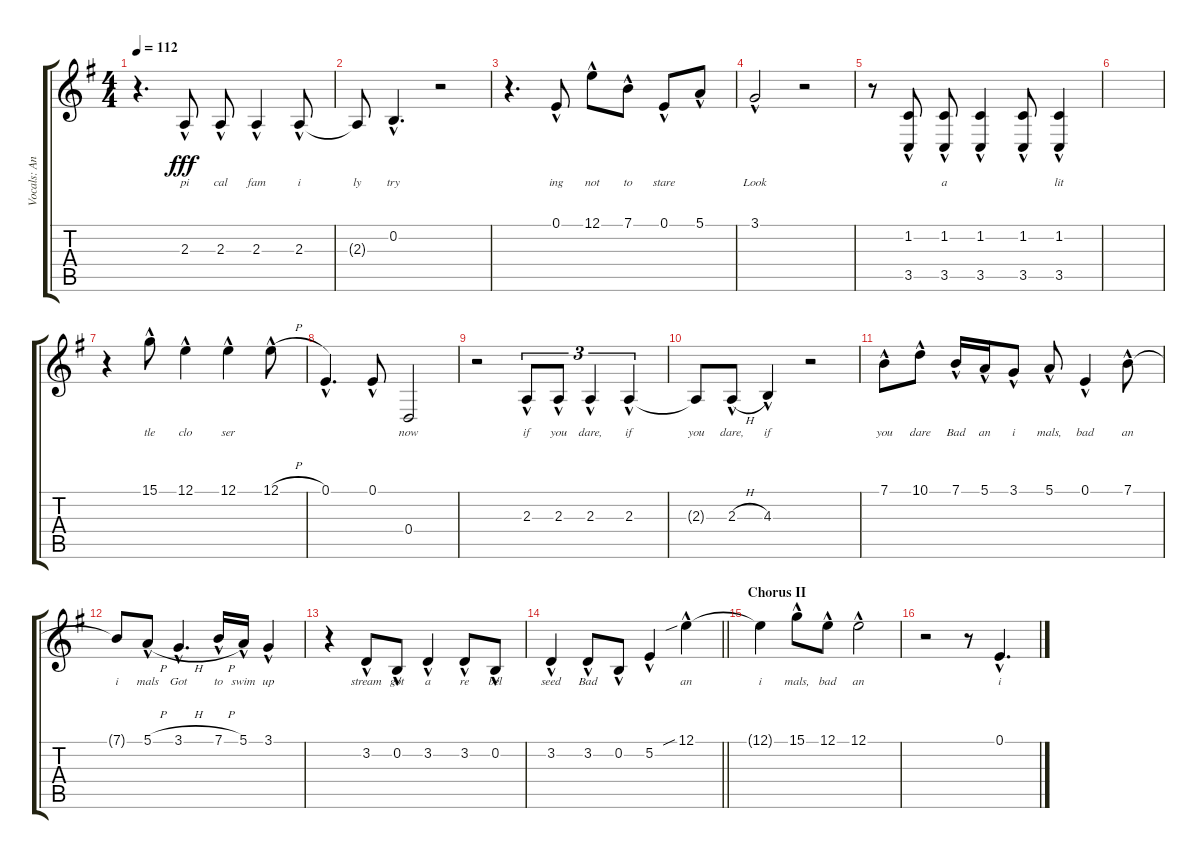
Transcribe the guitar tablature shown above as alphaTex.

\track ("Vocals: Ann" "Vocals: An") {instrument lead2sawtooth}
\staff {score tabs}
\tuning (E4 B3 G3 D3 A2 E2) {hide}
\ts (4 4)
\tempo 112
\clef g2
\ks g
r.4{d dy fff} 2.3{hac}.8{lyrics (0 "pi") lyrics (1 "") lyrics (2 "") lyrics (3 "") lyrics (4 "")} 2.3{hac}.8{lyrics (0 "cal") lyrics (1 "") lyrics (2 "") lyrics (3 "") lyrics (4 "")} 2.3{hac}.4{lyrics (0 "fam") lyrics (1 "") lyrics (2 "") lyrics (3 "") lyrics (4 "")} 2.3{hac}.8{lyrics (0 "i") lyrics (1 "") lyrics (2 "") lyrics (3 "") lyrics (4 "")} |
2.3{t}.8{lyrics (0 "ly") lyrics (1 "") lyrics (2 "") lyrics (3 "") lyrics (4 "")} 0.2{hac}.4{d lyrics (0 "try") lyrics (1 "") lyrics (2 "") lyrics (3 "") lyrics (4 "")} r.2 |
r.4{d} 0.1{hac}.8{lyrics (0 "ing") lyrics (1 "") lyrics (2 "") lyrics (3 "") lyrics (4 "")} 12.1{hac}.8{lyrics (0 "not") lyrics (1 "") lyrics (2 "") lyrics (3 "") lyrics (4 "")} 7.1{hac}.8{lyrics (0 "to") lyrics (1 "") lyrics (2 "") lyrics (3 "") lyrics (4 "")} 0.1{hac}.8{lyrics (0 "stare") lyrics (1 "") lyrics (2 "") lyrics (3 "") lyrics (4 "")} 5.1{hac}.8{lyrics (0 "") lyrics (1 "") lyrics (2 "") lyrics (3 "") lyrics (4 "")} |
3.1{hac}.2{lyrics (0 "Look") lyrics (1 "") lyrics (2 "") lyrics (3 "") lyrics (4 "")} r.2 |
r.8 (1.2{hac} 3.5{hac}).8{lyrics (0 "") lyrics (1 "") lyrics (2 "") lyrics (3 "") lyrics (4 "")} (1.2{hac} 3.5{hac}).8{lyrics (0 "a") lyrics (1 "") lyrics (2 "") lyrics (3 "") lyrics (4 "")} (1.2{hac} 3.5{hac}).4{lyrics (0 "") lyrics (1 "") lyrics (2 "") lyrics (3 "") lyrics (4 "")} (1.2{hac} 3.5{hac}).8{lyrics (0 "") lyrics (1 "") lyrics (2 "") lyrics (3 "") lyrics (4 "")} (1.2{hac} 3.5{hac}).4{lyrics (0 "lit") lyrics (1 "") lyrics (2 "") lyrics (3 "") lyrics (4 "")} |
|
r.4 15.1{hac}.8{lyrics (0 "tle") lyrics (1 "") lyrics (2 "") lyrics (3 "") lyrics (4 "")} 12.1{hac}.4{lyrics (0 "clo") lyrics (1 "") lyrics (2 "") lyrics (3 "") lyrics (4 "")} 12.1{hac}.4{lyrics (0 "ser") lyrics (1 "") lyrics (2 "") lyrics (3 "") lyrics (4 "")} 12.1{h hac}.8{lyrics (0 "") lyrics (1 "") lyrics (2 "") lyrics (3 "") lyrics (4 "")} |
0.1{hac}.4{d lyrics (0 "") lyrics (1 "") lyrics (2 "") lyrics (3 "") lyrics (4 "")} 0.1{hac}.8{lyrics (0 "") lyrics (1 "") lyrics (2 "") lyrics (3 "") lyrics (4 "")} 0.4.2{lyrics (0 "now") lyrics (1 "") lyrics (2 "") lyrics (3 "") lyrics (4 "")} |
r.2 2.3{hac}.8{tu (3 2) lyrics (0 "if") lyrics (1 "") lyrics (2 "") lyrics (3 "") lyrics (4 "")} 2.3{hac}.8{tu (3 2) lyrics (0 "you") lyrics (1 "") lyrics (2 "") lyrics (3 "") lyrics (4 "")} 2.3{hac}.4{tu (3 2) lyrics (0 "dare,") lyrics (1 "") lyrics (2 "") lyrics (3 "") lyrics (4 "")} 2.3{hac}.4{tu (3 2) lyrics (0 "if") lyrics (1 "") lyrics (2 "") lyrics (3 "") lyrics (4 "")} |
2.3{t}.8{lyrics (0 "you") lyrics (1 "") lyrics (2 "") lyrics (3 "") lyrics (4 "")} 2.3{h hac}.8{lyrics (0 "dare,") lyrics (1 "") lyrics (2 "") lyrics (3 "") lyrics (4 "")} 4.3{hac}.4{lyrics (0 "if") lyrics (1 "") lyrics (2 "") lyrics (3 "") lyrics (4 "")} r.2 |
7.1{hac}.8{lyrics (0 "you") lyrics (1 "") lyrics (2 "") lyrics (3 "") lyrics (4 "")} 10.1{hac}.8{lyrics (0 "dare") lyrics (1 "") lyrics (2 "") lyrics (3 "") lyrics (4 "")} 7.1{hac}.16{lyrics (0 "Bad") lyrics (1 "") lyrics (2 "") lyrics (3 "") lyrics (4 "")} 5.1{hac}.16{lyrics (0 "an") lyrics (1 "") lyrics (2 "") lyrics (3 "") lyrics (4 "")} 3.1{hac}.8{lyrics (0 "i") lyrics (1 "") lyrics (2 "") lyrics (3 "") lyrics (4 "")} 5.1{hac}.8{lyrics (0 "mals,") lyrics (1 "") lyrics (2 "") lyrics (3 "") lyrics (4 "")} 0.1{hac}.4{lyrics (0 "bad") lyrics (1 "") lyrics (2 "") lyrics (3 "") lyrics (4 "")} 7.1{hac}.8{lyrics (0 "an") lyrics (1 "") lyrics (2 "") lyrics (3 "") lyrics (4 "")} |
7.1{t}.8{lyrics (0 "i") lyrics (1 "") lyrics (2 "") lyrics (3 "") lyrics (4 "")} 5.1{h hac}.8{lyrics (0 "mals") lyrics (1 "") lyrics (2 "") lyrics (3 "") lyrics (4 "")} 3.1{h hac}.4{d lyrics (0 "Got") lyrics (1 "") lyrics (2 "") lyrics (3 "") lyrics (4 "")} 7.1{h hac}.16{lyrics (0 "to") lyrics (1 "") lyrics (2 "") lyrics (3 "") lyrics (4 "")} 5.1{hac}.16{lyrics (0 "swim") lyrics (1 "") lyrics (2 "") lyrics (3 "") lyrics (4 "")} 3.1{hac}.4{lyrics (0 "up") lyrics (1 "") lyrics (2 "") lyrics (3 "") lyrics (4 "")} |
r.4 3.2{hac}.8{lyrics (0 "stream") lyrics (1 "") lyrics (2 "") lyrics (3 "") lyrics (4 "")} 0.2{hac}.8{lyrics (0 "got") lyrics (1 "") lyrics (2 "") lyrics (3 "") lyrics (4 "")} 3.2{hac}.4{lyrics (0 "a") lyrics (1 "") lyrics (2 "") lyrics (3 "") lyrics (4 "")} 3.2{hac}.8{lyrics (0 "re") lyrics (1 "") lyrics (2 "") lyrics (3 "") lyrics (4 "")} 0.2{hac}.8{lyrics (0 "bel") lyrics (1 "") lyrics (2 "") lyrics (3 "") lyrics (4 "")} |
\barLineRight lightlight
3.2{hac}.4{lyrics (0 "seed") lyrics (1 "") lyrics (2 "") lyrics (3 "") lyrics (4 "")} 3.2{hac}.8{lyrics (0 "Bad") lyrics (1 "") lyrics (2 "") lyrics (3 "") lyrics (4 "") beam merge} 0.2{hac}.8{lyrics (0 "") lyrics (1 "") lyrics (2 "") lyrics (3 "") lyrics (4 "")} 5.2{hac}.4{lyrics (0 "") lyrics (1 "") lyrics (2 "") lyrics (3 "") lyrics (4 "")} 12.1{sib hac}.4{lyrics (0 "an") lyrics (1 "") lyrics (2 "") lyrics (3 "") lyrics (4 "")} |
\section ("" "Chorus II")
12.1{t}.4{lyrics (0 "i") lyrics (1 "") lyrics (2 "") lyrics (3 "") lyrics (4 "")} 15.1{hac}.8{lyrics (0 "mals,") lyrics (1 "") lyrics (2 "") lyrics (3 "") lyrics (4 "")} 12.1{hac}.8{lyrics (0 "bad") lyrics (1 "") lyrics (2 "") lyrics (3 "") lyrics (4 "")} 12.1{hac}.2{lyrics (0 "an") lyrics (1 "") lyrics (2 "") lyrics (3 "") lyrics (4 "")} |
r.2 r.8 0.1{hac}.4{d lyrics (0 "i") lyrics (1 "") lyrics (2 "") lyrics (3 "") lyrics (4 "")}
